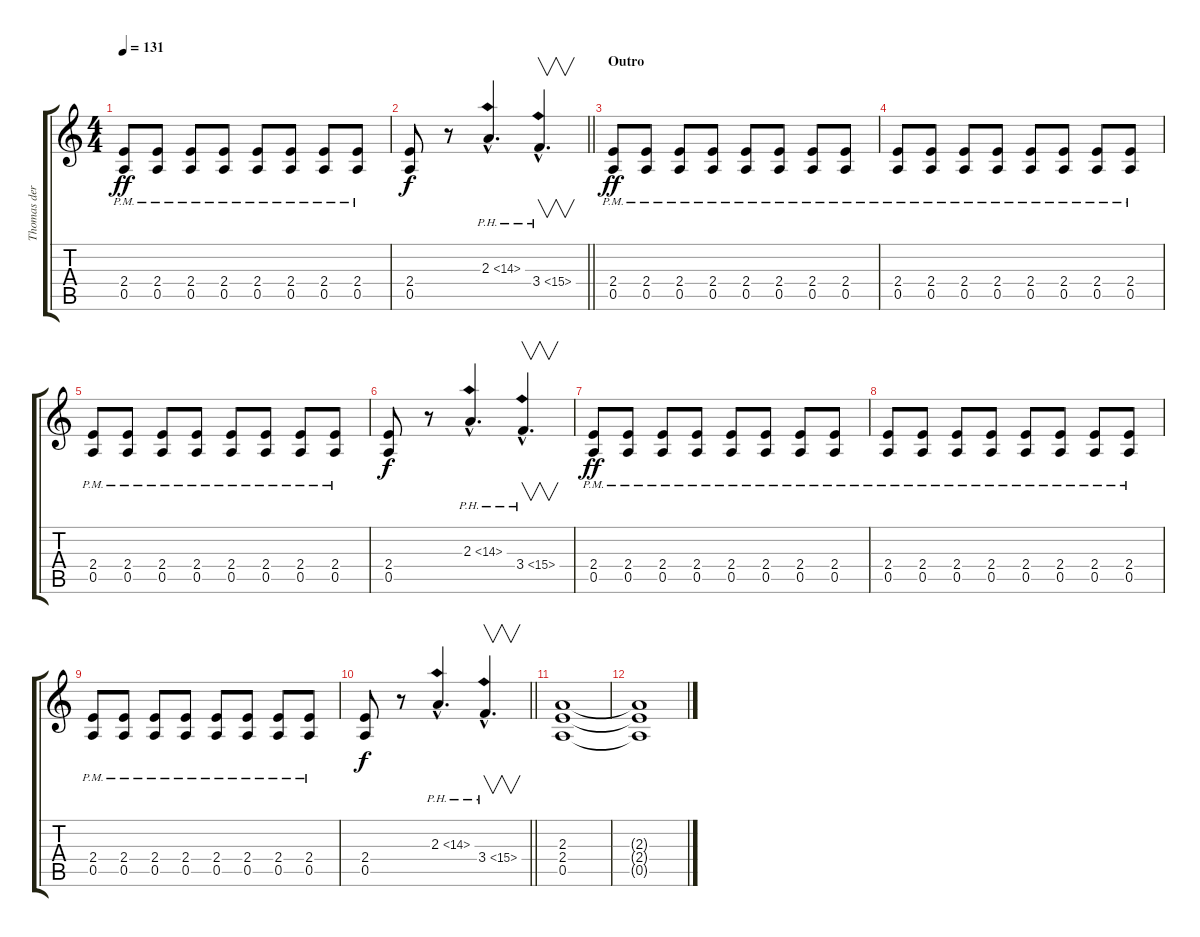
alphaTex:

\track ("Thomas der Münzer" "Thomas der") {instrument acousticguitarnylon}
\staff {score tabs}
\tuning (E4 B3 G3 D3 A2 E2) {hide}
\ts (4 4)
\tempo 131
\clef g2
\ks c
(2.4{pm} 0.5{pm}).8{dy ff} (2.4{pm} 0.5{pm}).8 (2.4{pm} 0.5{pm}).8 (2.4{pm} 0.5{pm}).8 (2.4{pm} 0.5{pm}).8 (2.4{pm} 0.5{pm}).8 (2.4{pm} 0.5{pm}).8 (2.4{pm} 0.5{pm}).8 |
\barLineRight lightlight
(2.4 0.5).8{dy f} r.8 2.3{ph 12 hac}.4{d} 3.4{ph 12 hac}.4{v d} |
\section ("" "Outro")
(2.4{pm} 0.5{pm}).8{dy ff} (2.4{pm} 0.5{pm}).8 (2.4{pm} 0.5{pm}).8 (2.4{pm} 0.5{pm}).8 (2.4{pm} 0.5{pm}).8 (2.4{pm} 0.5{pm}).8 (2.4{pm} 0.5{pm}).8 (2.4{pm} 0.5{pm}).8 |
(2.4{pm} 0.5{pm}).8 (2.4{pm} 0.5{pm}).8 (2.4{pm} 0.5{pm}).8 (2.4{pm} 0.5{pm}).8 (2.4{pm} 0.5{pm}).8 (2.4{pm} 0.5{pm}).8 (2.4{pm} 0.5{pm}).8 (2.4{pm} 0.5{pm}).8 |
(2.4{pm} 0.5{pm}).8 (2.4{pm} 0.5{pm}).8 (2.4{pm} 0.5{pm}).8 (2.4{pm} 0.5{pm}).8 (2.4{pm} 0.5{pm}).8 (2.4{pm} 0.5{pm}).8 (2.4{pm} 0.5{pm}).8 (2.4{pm} 0.5{pm}).8 |
(2.4 0.5).8{dy f} r.8 2.3{ph 12 hac}.4{d} 3.4{ph 12 hac}.4{v d} |
(2.4{pm} 0.5{pm}).8{dy ff} (2.4{pm} 0.5{pm}).8 (2.4{pm} 0.5{pm}).8 (2.4{pm} 0.5{pm}).8 (2.4{pm} 0.5{pm}).8 (2.4{pm} 0.5{pm}).8 (2.4{pm} 0.5{pm}).8 (2.4{pm} 0.5{pm}).8 |
(2.4{pm} 0.5{pm}).8 (2.4{pm} 0.5{pm}).8 (2.4{pm} 0.5{pm}).8 (2.4{pm} 0.5{pm}).8 (2.4{pm} 0.5{pm}).8 (2.4{pm} 0.5{pm}).8 (2.4{pm} 0.5{pm}).8 (2.4{pm} 0.5{pm}).8 |
(2.4{pm} 0.5{pm}).8 (2.4{pm} 0.5{pm}).8 (2.4{pm} 0.5{pm}).8 (2.4{pm} 0.5{pm}).8 (2.4{pm} 0.5{pm}).8 (2.4{pm} 0.5{pm}).8 (2.4{pm} 0.5{pm}).8 (2.4{pm} 0.5{pm}).8 |
\barLineRight lightlight
(2.4 0.5).8{dy f} r.8 2.3{ph 12 hac}.4{d} 3.4{ph 12 hac}.4{v d} |
(2.3 2.4 0.5).1{volume 0} |
(2.3{t} 2.4{t} 0.5{t}).1
